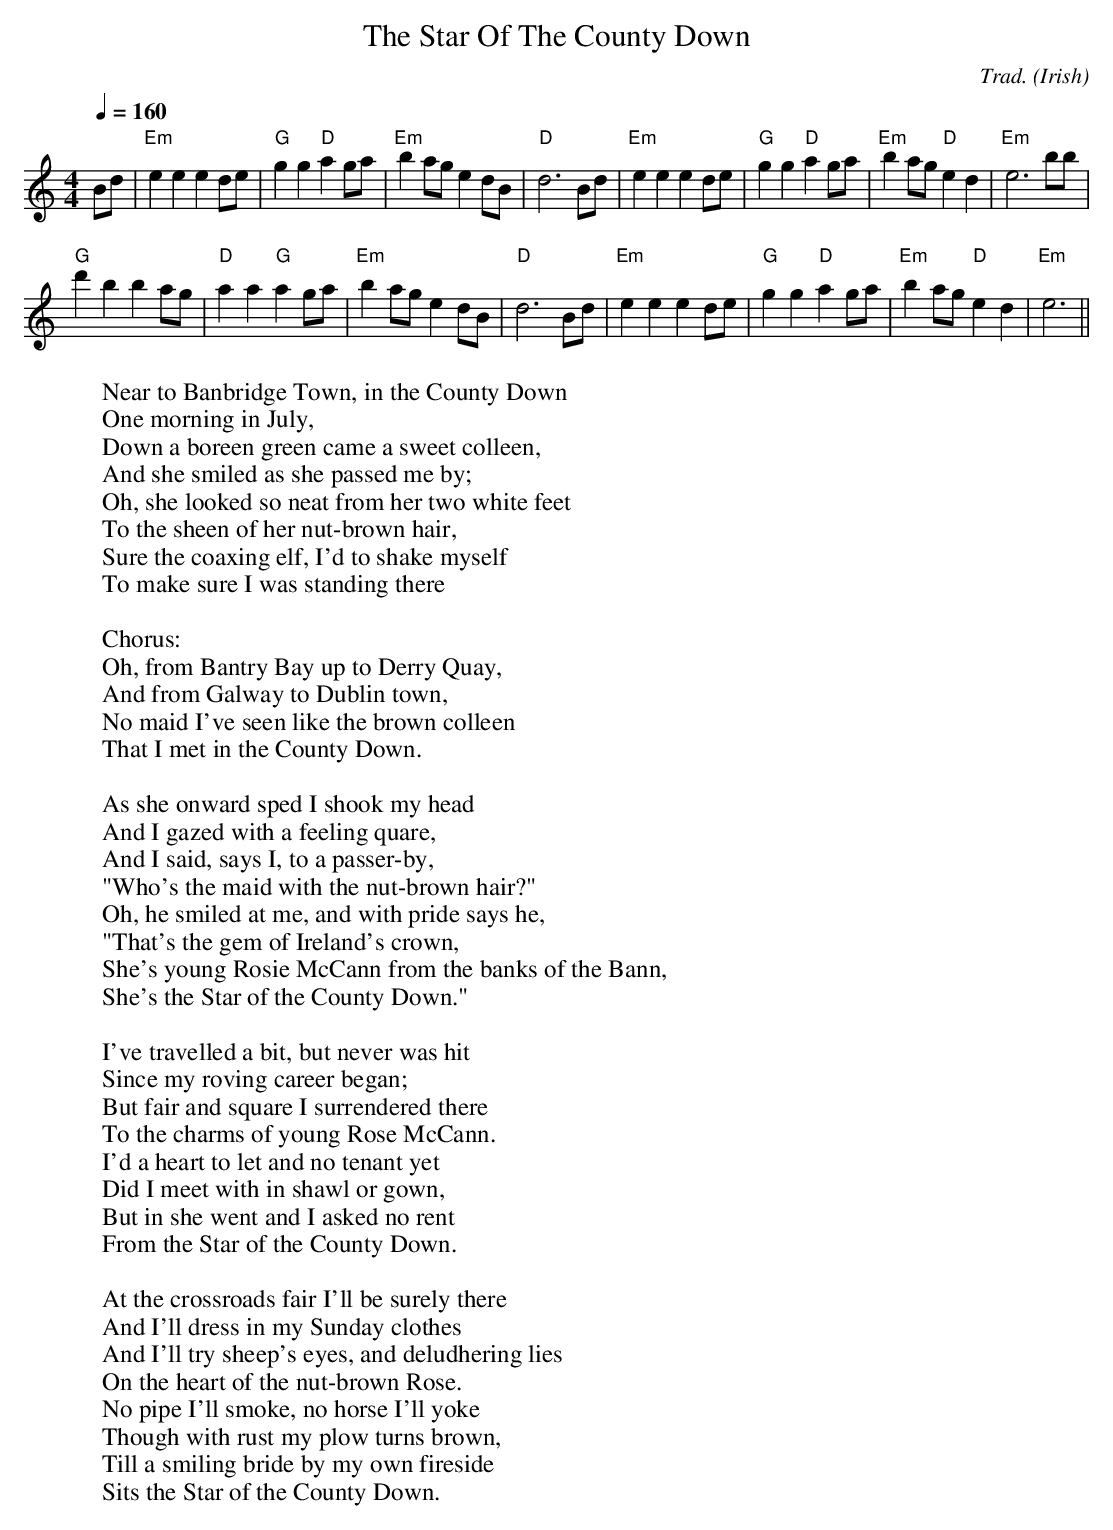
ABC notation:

X:1
T:Star Of The County Down, The
C:Trad.
O:Irish
M:4/4
L:1/8
Q:1/4=160
W:Near to Banbridge Town, in the County Down
W:One morning in July,
W:Down a boreen green came a sweet colleen,
W:And she smiled as she passed me by;
W:Oh, she looked so neat from her two white feet
W:To the sheen of her nut-brown hair,
W:Sure the coaxing elf, I'd to shake myself
W:To make sure I was standing there
W:
W:  Chorus:
W:  Oh, from Bantry Bay up to Derry Quay,
W:  And from Galway to Dublin town,
W:  No maid I've seen like the brown colleen
W:  That I met in the County Down.
W:
W:As she onward sped I shook my head
W:And I gazed with a feeling quare,
W:And I said, says I, to a passer-by,
W:"Who's the maid with the nut-brown hair?"
W:Oh, he smiled at me, and with pride says he,
W:"That's the gem of Ireland's crown,
W:She's young Rosie McCann from the banks of the Bann,
W:She's the Star of the County Down."
W:
W:I've travelled a bit, but never was hit
W:Since my roving career began;
W:But fair and square I surrendered there
W:To the charms of young Rose McCann.
W:I'd a heart to let and no tenant yet
W:Did I meet with in shawl or gown,
W:But in she went and I asked no rent
W:From the Star of the County Down.
W:
W:At the crossroads fair I'll be surely there
W:And I'll dress in my Sunday clothes
W:And I'll try sheep's eyes, and deludhering lies
W:On the heart of the nut-brown Rose.
W:No pipe I'll smoke, no horse I'll yoke
W:Though with rust my plow turns brown,
W:Till a smiling bride by my own fireside
W:Sits the Star of the County Down.
K:C
Bd|"Em"e2 e2 e2 de|"G"g2 g2 "D"a2 ga|"Em"b2 ag e2 dB|"D"d6 Bd|\
"Em"e2 e2 e2 de|"G"g2 g2 "D"a2 ga|"Em"b2 ag "D"e2 d2|"Em"e6 bb|
"G"d'2 b2 b2 ag|"D"a2 a2 "G"a2 ga|"Em"b2 ag e2 dB|"D"d6 Bd|\
"Em"e2 e2 e2 de|"G"g2 g2 "D"a2 ga|"Em"b2 ag "D"e2 d2|"Em"e6||
